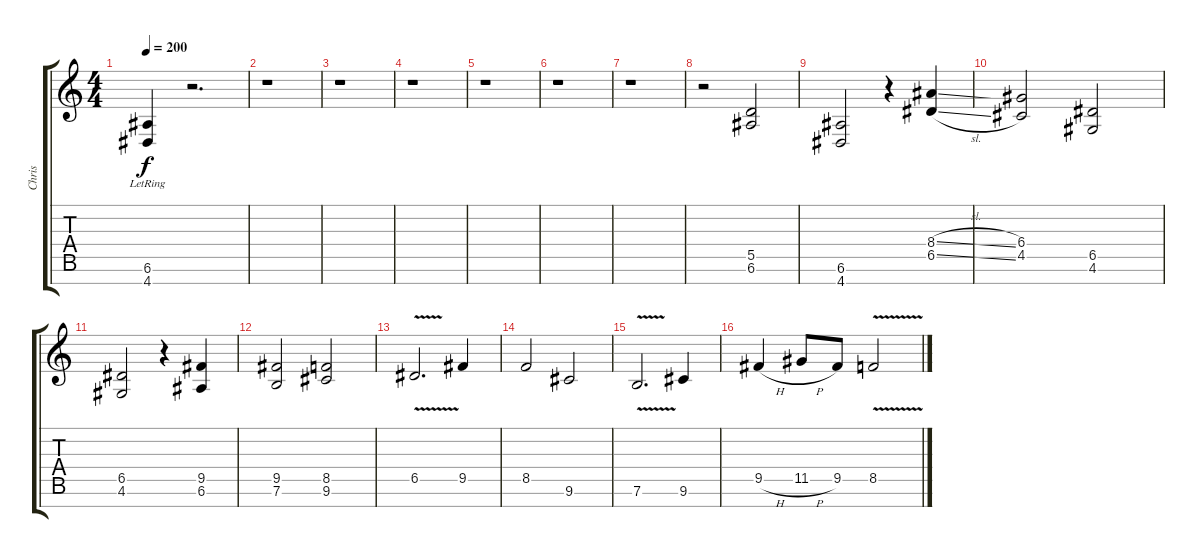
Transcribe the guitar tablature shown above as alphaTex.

\track ("Chris" "Chris") {instrument overdrivenguitar}
\staff {score tabs}
\tuning (E4 B3 G3 D3 A2 E2 B1) {hide}
\ts (4 4)
\tempo 200
\clef g2
\ks c
(6.6 4.7{lr}).4{dy f} r.2{d} |
r.1 |
r.1 |
r.1 |
r.1 |
r.1 |
r.1 |
r.2 (5.5 6.6).2 |
(6.6 4.7).2 r.4 (8.4{sl} 6.5{sl}).4 |
(6.4 4.5).2 (6.5 4.6).2 |
(6.5 4.6).2 r.4 (9.5 6.6).4 |
(9.5 7.6).2 (8.5 9.6).2 |
6.5{v}.2{d} 9.5.4 |
8.5.2 9.6.2 |
7.6{v}.2{d} 9.6.4 |
9.5{h}.4 11.5{h}.8 9.5.8 8.5{v}.2
